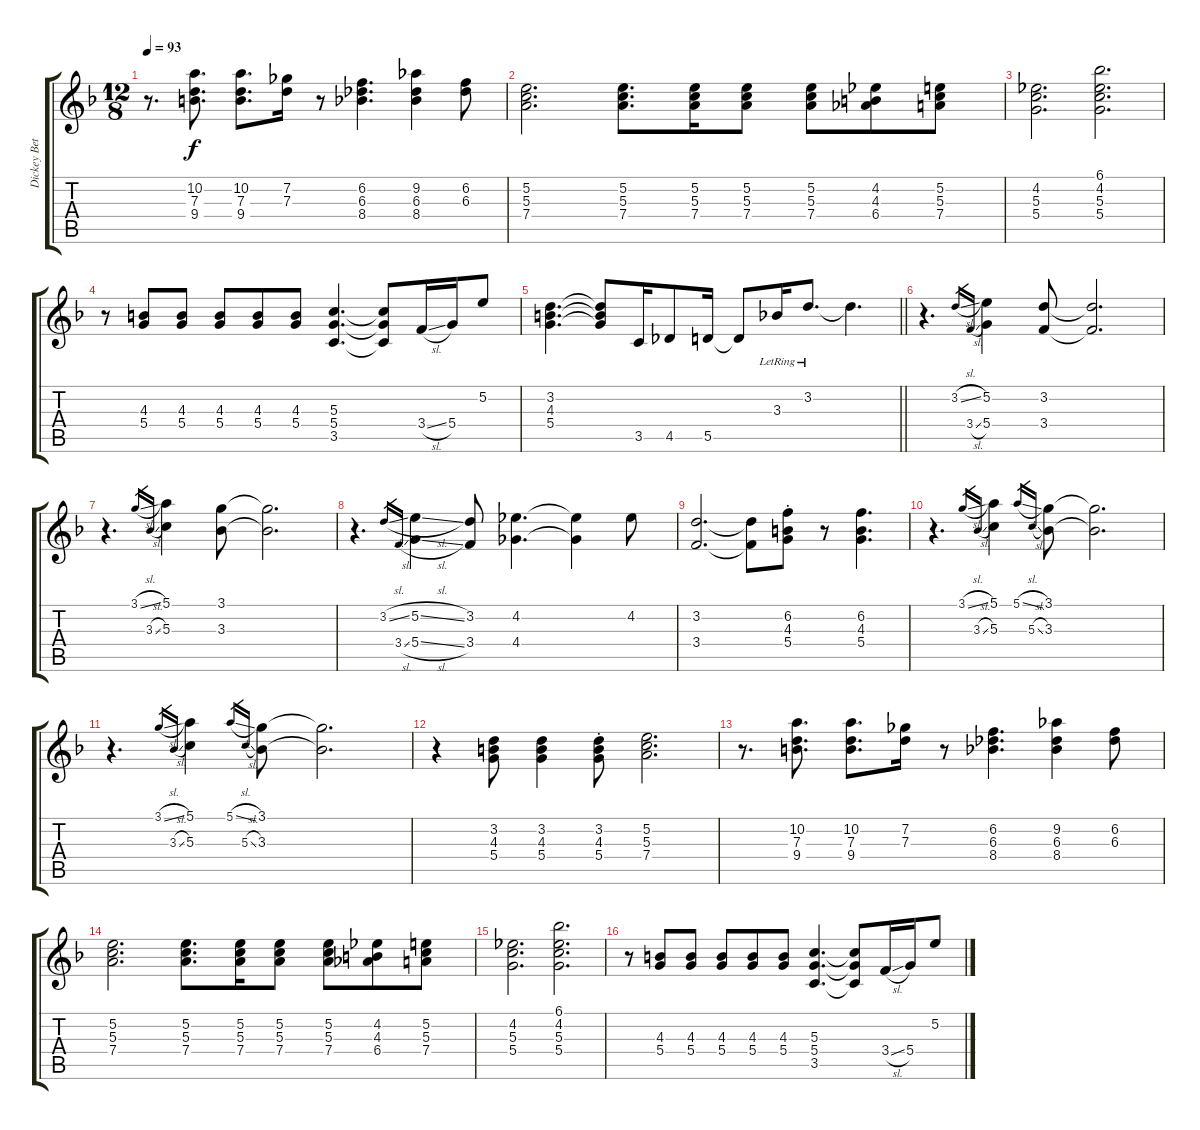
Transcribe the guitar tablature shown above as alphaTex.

\track ("Dickey Betts" "Dickey Bet") {instrument distortionguitar}
\staff {score tabs}
\tuning (E4 B3 G3 D3 A2 E2) {hide}
\ts (12 8)
\tempo 93
\clef g2
\ks f
r.8{d dy f} (10.2 7.3 9.4).8{d} (10.2 7.3 9.4).8{d} (7.2 7.3).16 r.8 (6.2 6.3 8.4).4{d} (9.2 6.3 8.4).4 (6.2 6.3).8 |
(5.2 5.3 7.4).2{d} (5.2 5.3 7.4).8{d} (5.2 5.3 7.4).16 (5.2 5.3 7.4).8 (5.2 5.3 7.4).8 (4.2 4.3 6.4).8 (5.2 5.3 7.4).8 |
(4.2 5.3 5.4).2{d} (6.1 4.2 5.3 5.4).2{d} |
r.8 (4.3 5.4).8 (4.3 5.4).8 (4.3 5.4).8 (4.3 5.4).8 (4.3 5.4).8 (5.3 5.4 3.5).4{d} (5.3{t} 5.4{t} 3.5{t}).8 3.4{sl}.16 5.4.16 5.2.8 |
\barLineRight lightlight
(3.2 4.3 5.4).4{d} (3.2{t} 4.3{t} 5.4{t}).8 3.5.16 4.5.8 5.5.16 5.5{t}.8 3.3{lr}.16 3.2{lr}.8{d} 3.2{t}.4{d} |
r.4{d} 3.2{sl}.16{gr} 3.4{sl}.16{gr} (5.2 5.4).4 (3.2 3.4).8 (3.2{t} 3.4{t}).2{d} |
r.4{d} 3.1{sl}.16{gr} 3.3{sl}.16{gr} (5.1 5.3).4 (3.1 3.3).8 (3.1{t} 3.3{t}).2{d} |
r.4{d} 3.2{sl}.16{gr} 3.4{sl}.16{gr} (5.2{sl} 5.4{sl}).4 (3.2 3.4).8 (4.2 4.4).4{d} (4.2{t} 4.4{t}).4 4.2.8 |
(3.2 3.4).2{d} (3.2{t} 3.4{t}).8 (6.2{st} 4.3{st} 5.4{st}).8 r.8 (6.2 4.3 5.4).4{d} |
r.4{d} 3.1{sl}.16{gr} 3.3{sl}.16{gr} (5.1 5.3).4 5.1{sl}.16{gr} 5.3{sl}.16{gr} (3.1 3.3).8 (3.1{t} 3.3{t}).2{d} |
r.4{d} 3.1{sl}.16{gr} 3.3{sl}.16{gr} (5.1 5.3).4 5.1{sl}.16{gr} 5.3{sl}.16{gr} (3.1 3.3).8 (3.1{t} 3.3{t}).2{d} |
r.4 (3.2 4.3 5.4).8 (3.2 4.3 5.4).4 (3.2{st} 4.3{st} 5.4{st}).8 (5.2 5.3 7.4).2{d} |
r.8{d} (10.2 7.3 9.4).8{d} (10.2 7.3 9.4).8{d} (7.2 7.3).16 r.8 (6.2 6.3 8.4).4{d} (9.2 6.3 8.4).4 (6.2 6.3).8 |
(5.2 5.3 7.4).2{d} (5.2 5.3 7.4).8{d} (5.2 5.3 7.4).16 (5.2 5.3 7.4).8 (5.2 5.3 7.4).8 (4.2 4.3 6.4).8 (5.2 5.3 7.4).8 |
(4.2 5.3 5.4).2{d} (6.1 4.2 5.3 5.4).2{d} |
r.8 (4.3 5.4).8 (4.3 5.4).8 (4.3 5.4).8 (4.3 5.4).8 (4.3 5.4).8 (5.3 5.4 3.5).4{d} (5.3{t} 5.4{t} 3.5{t}).8 3.4{sl}.16 5.4.16 5.2.8
